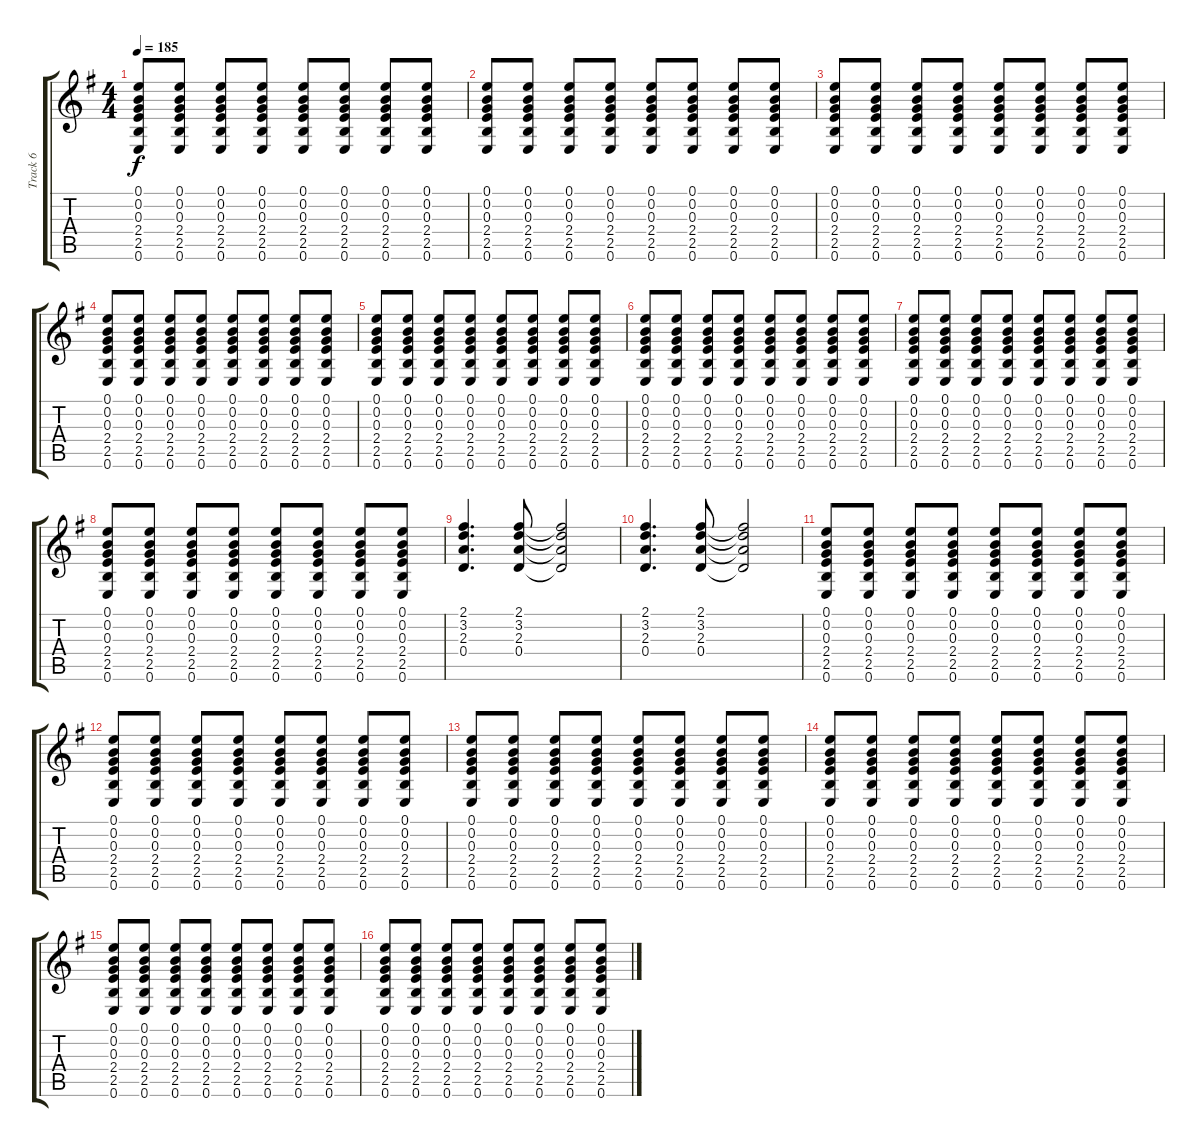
\track ("Track 6" "Track 6") {instrument electricguitarmuted}
\staff {score tabs}
\tuning (E4 B3 G3 D3 A2 E2) {hide}
\ts (4 4)
\tempo 185
\clef g2
\ks g
(0.1 0.2 0.3 2.4 2.5 0.6).8{dy f} (0.1 0.2 0.3 2.4 2.5 0.6).8 (0.1 0.2 0.3 2.4 2.5 0.6).8 (0.1 0.2 0.3 2.4 2.5 0.6).8 (0.1 0.2 0.3 2.4 2.5 0.6).8 (0.1 0.2 0.3 2.4 2.5 0.6).8 (0.1 0.2 0.3 2.4 2.5 0.6).8 (0.1 0.2 0.3 2.4 2.5 0.6).8 |
(0.1 0.2 0.3 2.4 2.5 0.6).8 (0.1 0.2 0.3 2.4 2.5 0.6).8 (0.1 0.2 0.3 2.4 2.5 0.6).8 (0.1 0.2 0.3 2.4 2.5 0.6).8 (0.1 0.2 0.3 2.4 2.5 0.6).8 (0.1 0.2 0.3 2.4 2.5 0.6).8 (0.1 0.2 0.3 2.4 2.5 0.6).8 (0.1 0.2 0.3 2.4 2.5 0.6).8 |
(0.1 0.2 0.3 2.4 2.5 0.6).8 (0.1 0.2 0.3 2.4 2.5 0.6).8 (0.1 0.2 0.3 2.4 2.5 0.6).8 (0.1 0.2 0.3 2.4 2.5 0.6).8 (0.1 0.2 0.3 2.4 2.5 0.6).8 (0.1 0.2 0.3 2.4 2.5 0.6).8 (0.1 0.2 0.3 2.4 2.5 0.6).8 (0.1 0.2 0.3 2.4 2.5 0.6).8 |
(0.1 0.2 0.3 2.4 2.5 0.6).8 (0.1 0.2 0.3 2.4 2.5 0.6).8 (0.1 0.2 0.3 2.4 2.5 0.6).8 (0.1 0.2 0.3 2.4 2.5 0.6).8 (0.1 0.2 0.3 2.4 2.5 0.6).8 (0.1 0.2 0.3 2.4 2.5 0.6).8 (0.1 0.2 0.3 2.4 2.5 0.6).8 (0.1 0.2 0.3 2.4 2.5 0.6).8 |
(0.1 0.2 0.3 2.4 2.5 0.6).8 (0.1 0.2 0.3 2.4 2.5 0.6).8 (0.1 0.2 0.3 2.4 2.5 0.6).8 (0.1 0.2 0.3 2.4 2.5 0.6).8 (0.1 0.2 0.3 2.4 2.5 0.6).8 (0.1 0.2 0.3 2.4 2.5 0.6).8 (0.1 0.2 0.3 2.4 2.5 0.6).8 (0.1 0.2 0.3 2.4 2.5 0.6).8 |
(0.1 0.2 0.3 2.4 2.5 0.6).8 (0.1 0.2 0.3 2.4 2.5 0.6).8 (0.1 0.2 0.3 2.4 2.5 0.6).8 (0.1 0.2 0.3 2.4 2.5 0.6).8 (0.1 0.2 0.3 2.4 2.5 0.6).8 (0.1 0.2 0.3 2.4 2.5 0.6).8 (0.1 0.2 0.3 2.4 2.5 0.6).8 (0.1 0.2 0.3 2.4 2.5 0.6).8 |
(0.1 0.2 0.3 2.4 2.5 0.6).8 (0.1 0.2 0.3 2.4 2.5 0.6).8 (0.1 0.2 0.3 2.4 2.5 0.6).8 (0.1 0.2 0.3 2.4 2.5 0.6).8 (0.1 0.2 0.3 2.4 2.5 0.6).8 (0.1 0.2 0.3 2.4 2.5 0.6).8 (0.1 0.2 0.3 2.4 2.5 0.6).8 (0.1 0.2 0.3 2.4 2.5 0.6).8 |
(0.1 0.2 0.3 2.4 2.5 0.6).8 (0.1 0.2 0.3 2.4 2.5 0.6).8 (0.1 0.2 0.3 2.4 2.5 0.6).8 (0.1 0.2 0.3 2.4 2.5 0.6).8 (0.1 0.2 0.3 2.4 2.5 0.6).8 (0.1 0.2 0.3 2.4 2.5 0.6).8 (0.1 0.2 0.3 2.4 2.5 0.6).8 (0.1 0.2 0.3 2.4 2.5 0.6).8 |
(2.1 3.2 2.3 0.4).4{d} (2.1 3.2 2.3 0.4).8 (2.1{t} 3.2{t} 2.3{t} 0.4{t}).2 |
(2.1 3.2 2.3 0.4).4{d} (2.1 3.2 2.3 0.4).8 (2.1{t} 3.2{t} 2.3{t} 0.4{t}).2 |
(0.1 0.2 0.3 2.4 2.5 0.6).8 (0.1 0.2 0.3 2.4 2.5 0.6).8 (0.1 0.2 0.3 2.4 2.5 0.6).8 (0.1 0.2 0.3 2.4 2.5 0.6).8 (0.1 0.2 0.3 2.4 2.5 0.6).8 (0.1 0.2 0.3 2.4 2.5 0.6).8 (0.1 0.2 0.3 2.4 2.5 0.6).8 (0.1 0.2 0.3 2.4 2.5 0.6).8 |
(0.1 0.2 0.3 2.4 2.5 0.6).8 (0.1 0.2 0.3 2.4 2.5 0.6).8 (0.1 0.2 0.3 2.4 2.5 0.6).8 (0.1 0.2 0.3 2.4 2.5 0.6).8 (0.1 0.2 0.3 2.4 2.5 0.6).8 (0.1 0.2 0.3 2.4 2.5 0.6).8 (0.1 0.2 0.3 2.4 2.5 0.6).8 (0.1 0.2 0.3 2.4 2.5 0.6).8 |
(0.1 0.2 0.3 2.4 2.5 0.6).8 (0.1 0.2 0.3 2.4 2.5 0.6).8 (0.1 0.2 0.3 2.4 2.5 0.6).8 (0.1 0.2 0.3 2.4 2.5 0.6).8 (0.1 0.2 0.3 2.4 2.5 0.6).8 (0.1 0.2 0.3 2.4 2.5 0.6).8 (0.1 0.2 0.3 2.4 2.5 0.6).8 (0.1 0.2 0.3 2.4 2.5 0.6).8 |
(0.1 0.2 0.3 2.4 2.5 0.6).8 (0.1 0.2 0.3 2.4 2.5 0.6).8 (0.1 0.2 0.3 2.4 2.5 0.6).8 (0.1 0.2 0.3 2.4 2.5 0.6).8 (0.1 0.2 0.3 2.4 2.5 0.6).8 (0.1 0.2 0.3 2.4 2.5 0.6).8 (0.1 0.2 0.3 2.4 2.5 0.6).8 (0.1 0.2 0.3 2.4 2.5 0.6).8 |
(0.1 0.2 0.3 2.4 2.5 0.6).8 (0.1 0.2 0.3 2.4 2.5 0.6).8 (0.1 0.2 0.3 2.4 2.5 0.6).8 (0.1 0.2 0.3 2.4 2.5 0.6).8 (0.1 0.2 0.3 2.4 2.5 0.6).8 (0.1 0.2 0.3 2.4 2.5 0.6).8 (0.1 0.2 0.3 2.4 2.5 0.6).8 (0.1 0.2 0.3 2.4 2.5 0.6).8 |
(0.1 0.2 0.3 2.4 2.5 0.6).8 (0.1 0.2 0.3 2.4 2.5 0.6).8 (0.1 0.2 0.3 2.4 2.5 0.6).8 (0.1 0.2 0.3 2.4 2.5 0.6).8 (0.1 0.2 0.3 2.4 2.5 0.6).8 (0.1 0.2 0.3 2.4 2.5 0.6).8 (0.1 0.2 0.3 2.4 2.5 0.6).8 (0.1 0.2 0.3 2.4 2.5 0.6).8
